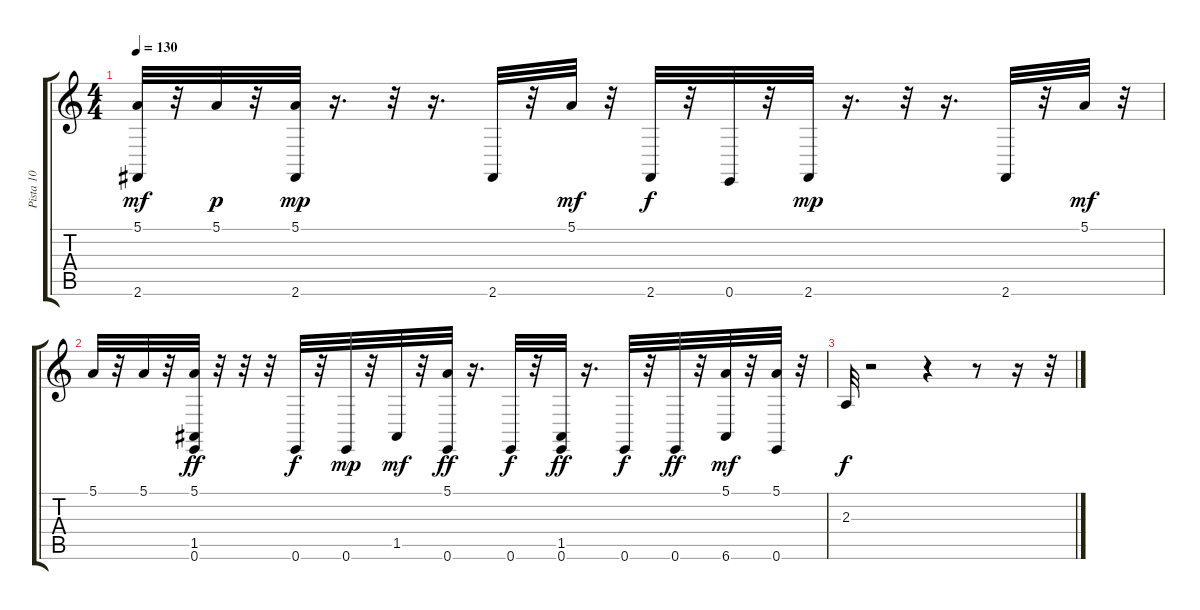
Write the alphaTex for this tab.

\track ("Pista 10" "Pista 10") {instrument acousticgrandpiano}
\staff {score tabs}
\tuning (E4 B3 G3 D3 A2 E2) {hide}
\ts (4 4)
\tempo 130
\clef g2
\ks c
(5.1 2.6).32{dy mf} r.32 5.1.32{dy p} r.32 (5.1 2.6).32{dy mp} r.16{d} r.32 r.16{d} 2.6.32 r.32 5.1.32{dy mf} r.32 2.6.32{dy f} r.32 0.6.32 r.32 2.6.32{dy mp} r.16{d} r.32 r.16{d} 2.6.32 r.32 5.1.32{dy mf} r.32 |
5.1.32 r.32 5.1.32 r.32 (5.1 1.5 0.6).32{dy ff} r.32 r.32 r.32 0.6.32{dy f} r.32 0.6.32{dy mp} r.32 1.5.32{dy mf} r.32 (5.1 0.6).32{dy ff} r.16{d} 0.6.32{dy f} r.32 (1.5 0.6).32{dy ff} r.16{d} 0.6.32{dy f} r.32 0.6.32{dy ff} r.32 (5.1 6.6).32{dy mf} r.32 (5.1 0.6).32 r.32 |
2.3.32{dy f} r.2 r.4 r.8 r.16 r.32
